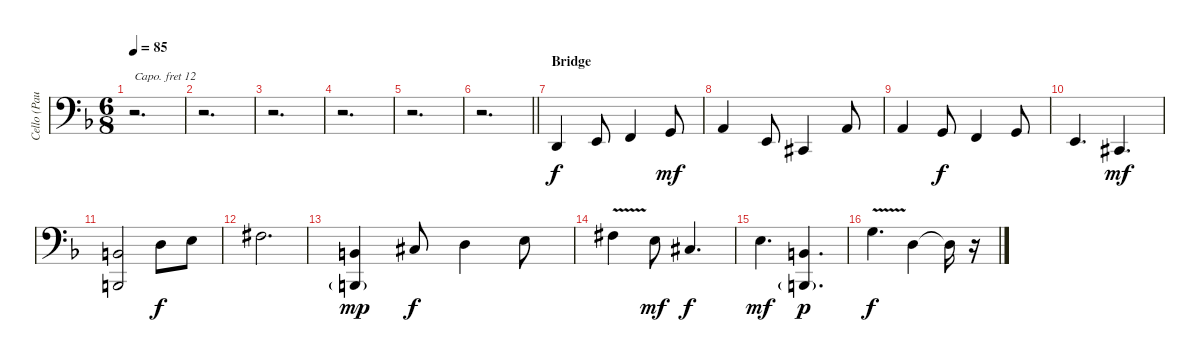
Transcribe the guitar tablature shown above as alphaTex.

\track ("Cello (Paul F. Boehnke)" "Cello (Pau") {instrument cello}
\staff {score}
\capo 12
\tuning (A2 D2 G1 B0) {hide}
\ts (6 8)
\tempo 85
\clef f4
\ks dminor
r.2{d dy f} |
r.2{d} |
r.2{d} |
r.2{d} |
r.2{d} |
\barLineRight lightlight
r.2{d} |
\section ("" "Bridge")
3.4.4 5.4.8 6.4.4 0.3.8{dy mf} |
2.3.4 5.4.8 2.4{acc #}.4 2.3.8 |
2.3.4 0.3.8{dy f} 6.4.4 0.3.8 |
5.4.4{d} 2.4{acc #}.4{d dy mf} |
(4.3 0.4).2 7.3.8{dy f} 9.3.8 |
4.2{acc #}.2{d} |
(4.3 0.4{g}).4{dy mp} 6.3{acc #}.8{dy f} 7.3.4 2.2.8 |
4.2{v acc #}.4 2.2.8{dy mf} 6.3{acc #}.4{d dy f} |
2.2.4{d dy mf} (4.3 0.4{g}).4{d dy p} |
5.2{v}.4{d dy f} 7.3.4 7.3{t}.16 r.16
